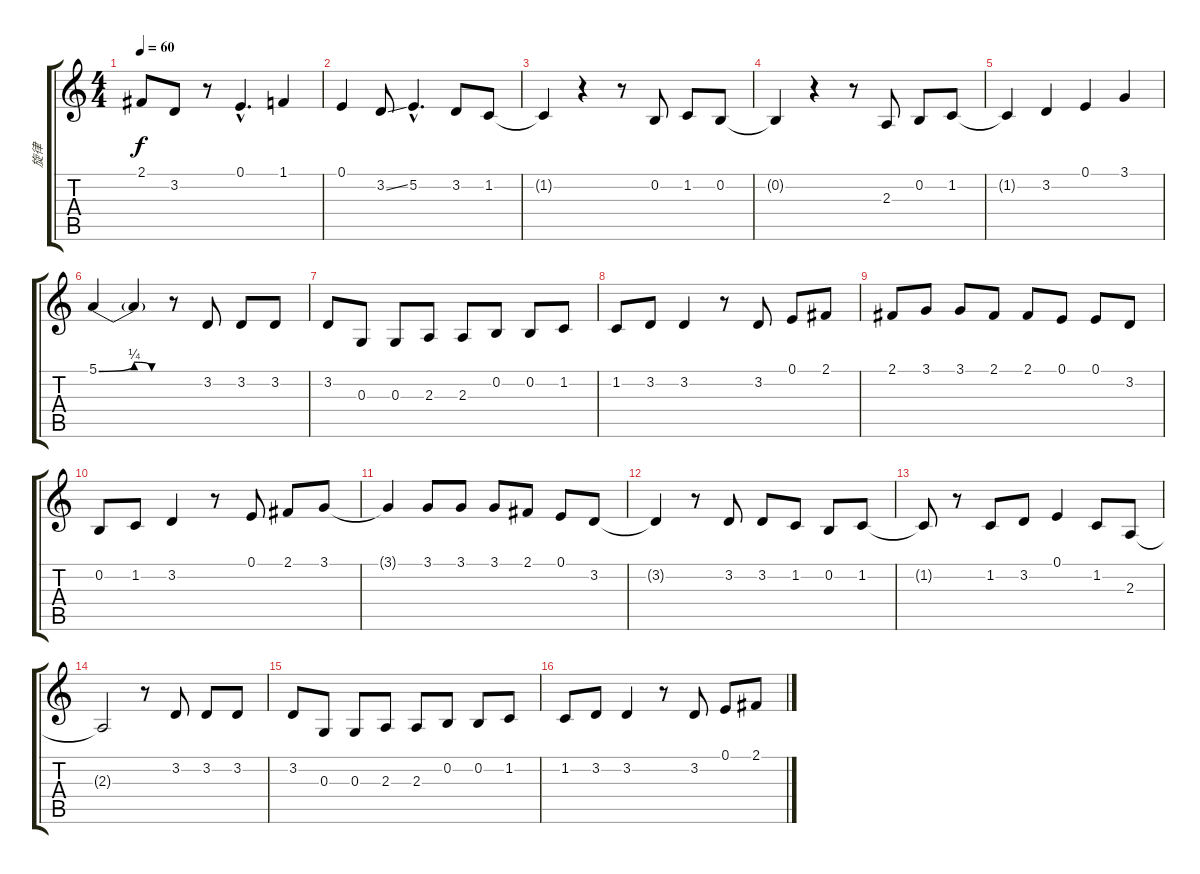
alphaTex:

\track ("旋律" "旋律") {instrument sopranosax}
\staff {score tabs}
\tuning (E4 B3 G3 D3 A2 E2) {hide}
\ts (4 4)
\tempo 60
\clef g2
\ks c
2.1.8{dy f} 3.2.8 r.8 0.1{hac}.4{d} 1.1.4 |
0.1.4 3.2{ss}.8 5.2{hac}.4{d} 3.2.8 1.2.8 |
1.2{t}.4 r.4 r.8 0.2.8 1.2.8 0.2.8 |
0.2{t}.4 r.4 r.8 2.3.8 0.2.8 1.2.8 |
1.2{t}.4 3.2.4 0.1.4 3.1.4 |
5.1{be (custom 0 0 30 1 45 0 60 0)}.4 5.1{t}.4 r.8 3.2.8 3.2.8 3.2.8 |
3.2.8 0.3.8 0.3.8 2.3.8 2.3.8 0.2.8 0.2.8 1.2.8 |
1.2.8 3.2.8 3.2.4 r.8 3.2.8 0.1.8 2.1.8 |
2.1.8 3.1.8 3.1.8 2.1.8 2.1.8 0.1.8 0.1.8 3.2.8 |
0.2.8 1.2.8 3.2.4 r.8 0.1.8 2.1.8 3.1.8 |
3.1{t}.4 3.1.8 3.1.8 3.1.8 2.1.8 0.1.8 3.2.8 |
3.2{t}.4 r.8 3.2.8 3.2.8 1.2.8 0.2.8 1.2.8 |
1.2{t}.8 r.8 1.2.8 3.2.8 0.1.4 1.2.8 2.3.8 |
2.3{t}.2 r.8 3.2.8 3.2.8 3.2.8 |
3.2.8 0.3.8 0.3.8 2.3.8 2.3.8 0.2.8 0.2.8 1.2.8 |
1.2.8 3.2.8 3.2.4 r.8 3.2.8 0.1.8 2.1.8
